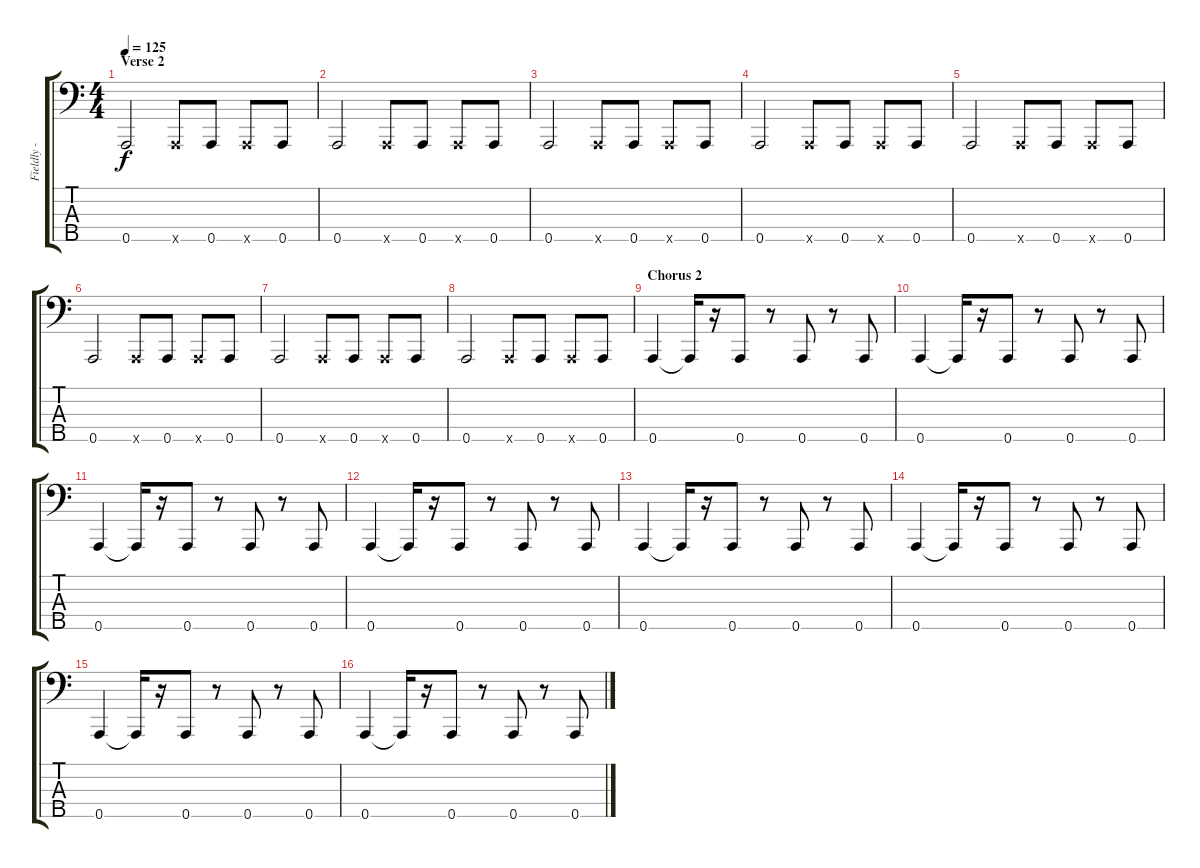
\track ("Fieldly - Bass" "Fieldly - ") {instrument slapbass1}
\staff {score tabs}
\tuning (F2 C2 G1 D1 A0) {hide}
\ts (4 4)
\section ("" "Verse 2")
\tempo 125
\clef f4
\ks c
0.5.2{dy f instrument electricbassfinger} 0.5{x}.8 0.5.8 0.5{x}.8 0.5.8 |
0.5.2 0.5{x}.8 0.5.8 0.5{x}.8 0.5.8 |
0.5.2 0.5{x}.8 0.5.8 0.5{x}.8 0.5.8 |
0.5.2 0.5{x}.8 0.5.8 0.5{x}.8 0.5.8 |
0.5.2 0.5{x}.8 0.5.8 0.5{x}.8 0.5.8 |
0.5.2 0.5{x}.8 0.5.8 0.5{x}.8 0.5.8 |
0.5.2 0.5{x}.8 0.5.8 0.5{x}.8 0.5.8 |
0.5.2 0.5{x}.8 0.5.8 0.5{x}.8 0.5.8 |
\section ("" "Chorus 2")
0.5.4 0.5{t}.16 r.16 0.5.8 r.8 0.5.8 r.8 0.5.8 |
0.5.4 0.5{t}.16 r.16 0.5.8 r.8 0.5.8 r.8 0.5.8 |
0.5.4 0.5{t}.16 r.16 0.5.8 r.8 0.5.8 r.8 0.5.8 |
0.5.4 0.5{t}.16 r.16 0.5.8 r.8 0.5.8 r.8 0.5.8 |
0.5.4 0.5{t}.16 r.16 0.5.8 r.8 0.5.8 r.8 0.5.8 |
0.5.4 0.5{t}.16 r.16 0.5.8 r.8 0.5.8 r.8 0.5.8 |
0.5.4 0.5{t}.16 r.16 0.5.8 r.8 0.5.8 r.8 0.5.8 |
0.5.4 0.5{t}.16 r.16 0.5.8 r.8 0.5.8 r.8 0.5.8
